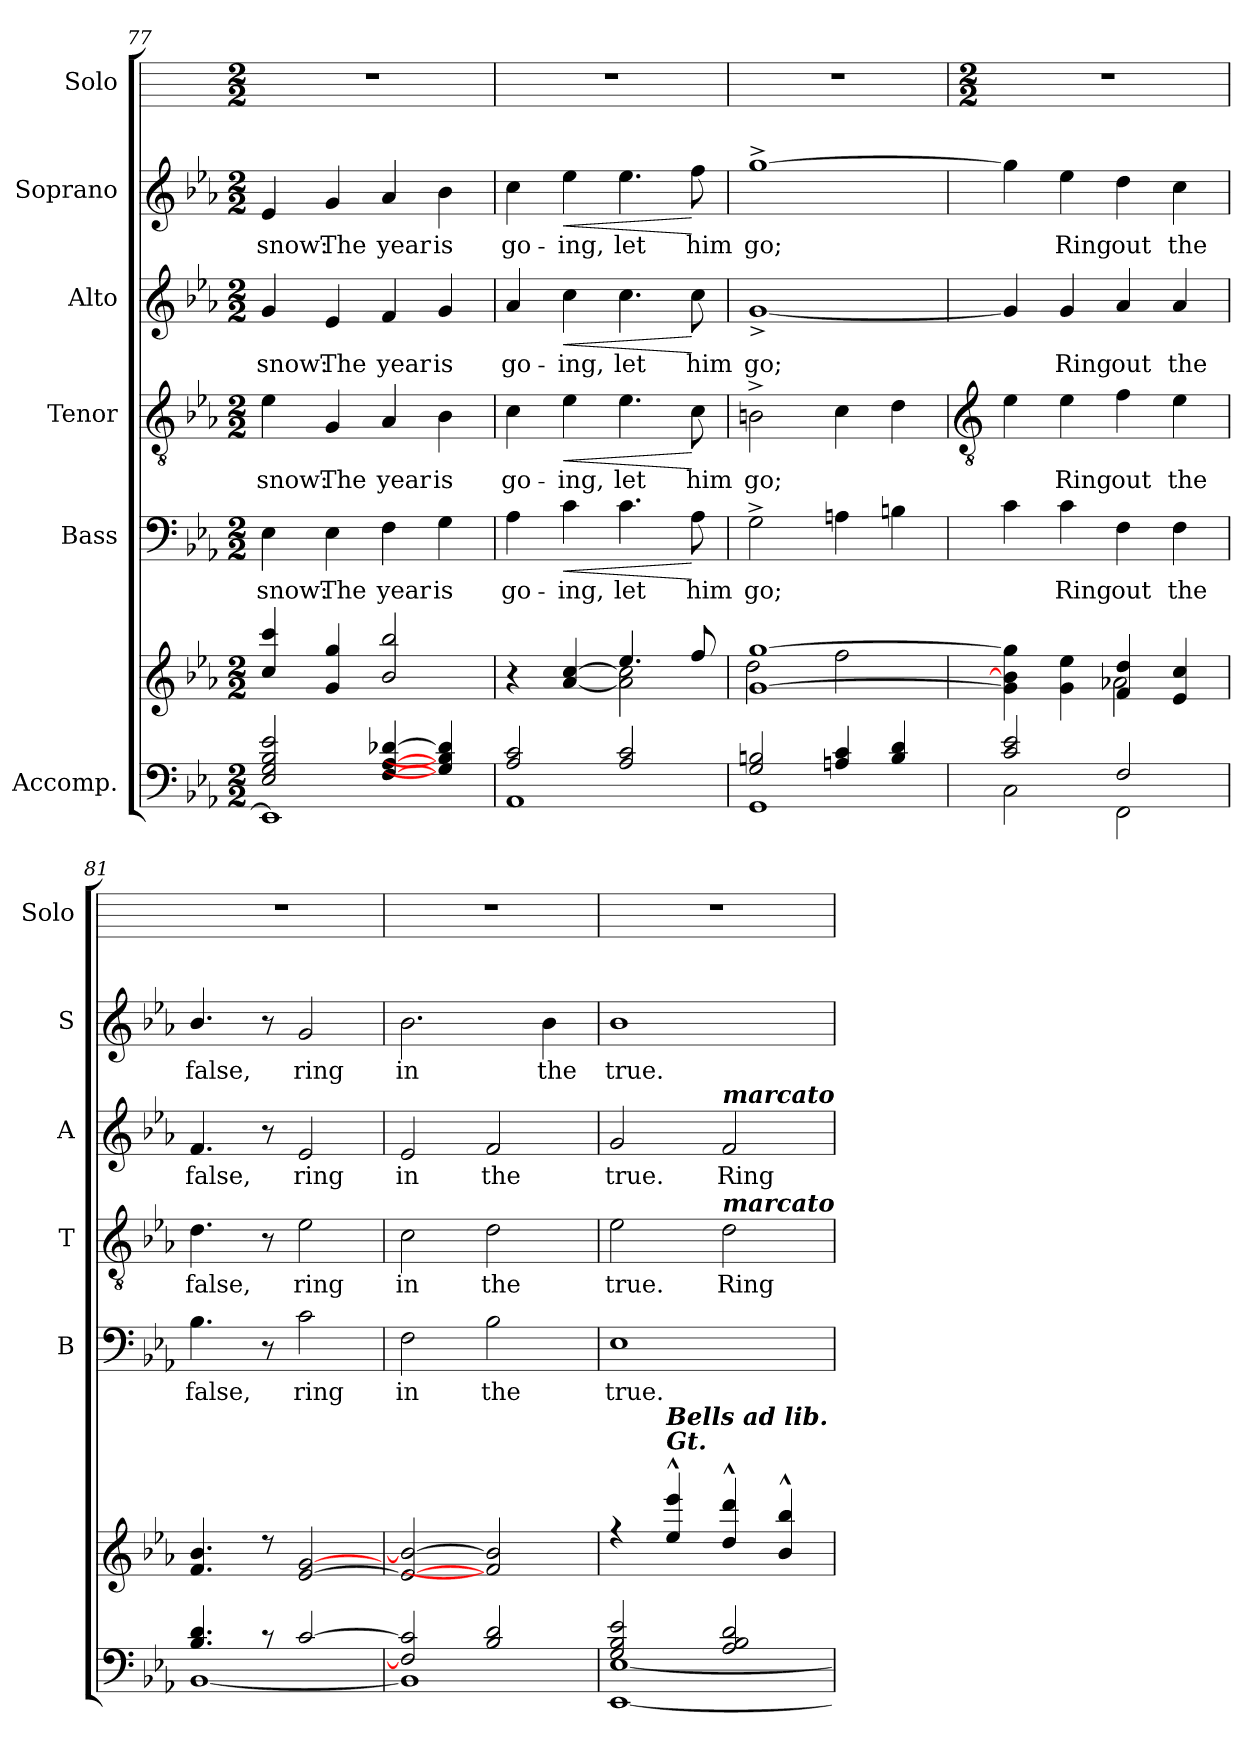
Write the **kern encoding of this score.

**kern	**kern	**kern	**text	**dynam	**kern	**text	**dynam	**kern	**text	**dynam	**kern	**text	**dynam	**kern
*part6	*part6	*part5	*part5	*part5	*part4	*part4	*part4	*part3	*part3	*part3	*part2	*part2	*part2	*part1
*staff7	*staff6	*staff5	*staff5	*staff5	*staff4	*staff4	*staff4	*staff3	*staff3	*staff3	*staff2	*staff2	*staff2	*staff1
*I"Accomp.	*	*I"Bass	*	*	*I"Tenor	*	*	*I"Alto	*	*	*I"Soprano	*	*	*I"Solo
*	*	*I'B	*	*	*I'T	*	*	*I'A	*	*	*I'S	*	*	*I'Solo
*clefF4	*clefG2	*clefF4	*	*	*clefGv2	*	*	*clefG2	*	*	*clefG2	*	*	*
*k[b-e-a-]	*k[b-e-a-]	*k[b-e-a-]	*	*	*k[b-e-a-]	*	*	*k[b-e-a-]	*	*	*k[b-e-a-]	*	*	*
*E-:	*E-:	*E-:	*	*	*E-:	*	*	*E-:	*	*	*E-:	*	*	*
*M2/2	*M2/2	*M2/2	*	*	*M2/2	*	*	*M2/2	*	*	*M2/2	*	*	*M2/2
=77	=77	=77	=77	=77	=77	=77	=77	=77	=77	=77	=77	=77	=77	=77
*^	*^	*	*	*	*	*	*	*	*	*	*	*	*	*
!	!	!	!	!	!LO:LY:b	!	!	!LO:LY:b	!	!	!LO:LY:b	!	!	!LO:LY:b	!	!
2E-/ 2G/ 2B-/ 2e-/	1EE-\]	4cc 4ccc	1ryy	4E-	snow:	.	4e-	snow:	.	4g	snow:	.	4e-	snow:	.	1r
!	!	!	!	!	!LO:LY:b	!	!	!LO:LY:b	!	!	!LO:LY:b	!	!	!LO:LY:b	!	!
.	.	4g 4gg	.	4E-	The	.	4G	The	.	4e-	The	.	4g	The	.	.
!	!	!	!	!	!LO:LY:b	!	!	!LO:LY:b	!	!	!LO:LY:b	!	!	!LO:LY:b	!	!
[4F/ [4A-/ [4d-X/	.	2b- 2bb-	.	4F	year	.	4A-	year	.	4f	year	.	4a-	year	.	.
!	!	!	!	!	!LO:LY:b	!	!	!LO:LY:b	!	!	!LO:LY:b	!	!	!LO:LY:b	!	!
4G/] 4B-/] 4d-/]	.	.	.	4G	is	.	4B-	is	.	4g	is	.	4b-	is	.	.
=78	=78	=78	=78	=78	=78	=78	=78	=78	=78	=78	=78	=78	=78	=78	=78	=78
!	!	!	!	!	!LO:LY:b	!	!	!LO:LY:b	!	!	!LO:LY:b	!	!	!LO:LY:b	!	!
2A-/ 2c/	1AA-\	2ryy	4r	4A-	go-	.	4c	go-	.	4a-	go-	.	4cc	go-	.	1r
!	!	!	!	!	!LO:LY:b	!LO:HP:b	!	!LO:LY:b	!LO:HP:b	!	!LO:LY:b	!LO:HP:b	!	!LO:LY:b	!LO:HP:b	!
.	.	.	[4a-/ [4cc/	4c	-ing,	<	4e-	-ing,	<	4cc	-ing,	<	4ee-	-ing,	<	.
!	!	!	!	!	!LO:LY:b	!	!	!LO:LY:b	!	!	!LO:LY:b	!	!	!LO:LY:b	!	!
2A-/ 2c/	.	4.ee-/	2a-\] 2cc\]	4.c	let	.	4.e-	let	.	4.cc	let	.	4.ee-	let	.	.
!	!	!	!	!	!LO:LY:b	!	!	!LO:LY:b	!	!	!LO:LY:b	!	!	!LO:LY:b	!	!
.	.	8ff/	.	8A-	him	[	8c	him	[	8cc	him	[	8ff	him	[	.
=79	=79	=79	=79	=79	=79	=79	=79	=79	=79	=79	=79	=79	=79	=79	=79	=79
!	!	!	!	!	!LO:LY:b	!	!	!LO:LY:b	!	!	!LO:LY:b	!	!	!LO:LY:b	!	!
2G/ 2Bn/	1GG\	[1g [1gg	2dd\	2G^	go;	.	2Bn^	go;	.	[1g^	go;	.	[1gg^	go;	.	1r
4An/ 4c/	.	.	2ff\	4An	.	.	4c	.	.	.	.	.	.	.	.	.
4B/ 4d/	.	.	.	4Bn	.	.	4d	.	.	.	.	.	.	.	.	.
!!LO:LB:g=z
=80	=80	=80	=80	=80	=80	=80	=80	=80	=80	=80	=80	=80	=80	=80	=80	=80
*	*	*	*	*	*	*	*clefGv2	*	*	*	*	*	*	*	*	*
*	*	*	*	*	*	*	*	*	*	*	*	*	*	*	*	*M2/2
2c/ 2e-/	2C\	4g] 4b-] 4gg]	2ryy	4c	.	.	4e-	.	.	4g]	.	.	4gg]	.	.	1r
!	!	!	!	!	!LO:LY:b	!	!	!LO:LY:b	!	!	!LO:LY:b	!	!	!LO:LY:b	!	!
.	.	4g 4ee-	.	4c	Ring	.	4e-	Ring	.	4g	Ring	.	4ee-	Ring	.	.
!	!	!	!	!	!LO:LY:b	!	!	!LO:LY:b	!	!	!LO:LY:b	!	!	!LO:LY:b	!	!
2F/	2FF\	4f 4dd	2a-X\	4F	out	.	4f	out	.	4a-	out	.	4dd	out	.	.
!	!	!	!	!	!LO:LY:b	!	!	!LO:LY:b	!	!	!LO:LY:b	!	!	!LO:LY:b	!	!
.	.	4e- 4cc	.	4F	the	.	4e-	the	.	4a-	the	.	4cc	the	.	.
=81	=81	=81	=81	=81	=81	=81	=81	=81	=81	=81	=81	=81	=81	=81	=81	=81
!	!	!	!	!	!LO:LY:b	!	!	!LO:LY:b	!	!	!LO:LY:b	!	!	!LO:LY:b	!	!
4.B-/ 4.d/	[1BB-\	4.f 4.b-	1ryy	4.B-	false,	.	4.d	false,	.	4.f	false,	.	4.b-/	false,	.	1r
8r	.	8r	.	8r	.	.	8r	.	.	8r	.	.	8r	.	.	.
!	!	!	!	!	!LO:LY:b	!	!	!LO:LY:b	!	!	!LO:LY:b	!	!	!LO:LY:b	!	!
[2c/	.	[2e- [2g	.	2c	ring	.	2e-	ring	.	2e-	ring	.	2g	ring	.	.
=82	=82	=82	=82	=82	=82	=82	=82	=82	=82	=82	=82	=82	=82	=82	=82	=82
!	!	!	!	!	!LO:LY:b	!	!	!LO:LY:b	!	!	!LO:LY:b	!	!	!LO:LY:b	!	!
2F/] 2c/]	1BB-\]	2e-_ 2b-_	1ryy	2F	in	.	2c	in	.	2e-	in	.	2.b-	in	.	1r
!	!	!	!	!	!LO:LY:b	!	!	!LO:LY:b	!	!	!LO:LY:b	!	!	!	!	!
2B-/ 2d/	.	2f] 2b-]	.	2B-	the	.	2d	the	.	2f	the	.	.	.	.	.
!	!	!	!	!	!	!	!	!	!	!	!	!	!	!LO:LY:b	!	!
.	.	.	.	.	.	.	.	.	.	.	.	.	4b-	the	.	.
=83	=83	=83	=83	=83	=83	=83	=83	=83	=83	=83	=83	=83	=83	=83	=83	=83
!	!	!	!	!	!LO:LY:b	!	!	!LO:LY:b	!	!	!LO:LY:b	!	!	!LO:LY:b	!	!
2G/ 2B-/ 2e-/	[1EE-\ [1E-\	4r	1ryy	1E-	true.	.	2e-	true.	.	2g	true.	.	1b-	true.	.	1r
!	!	!LO:TX:a:Bi:t=Gt.	!	!	!	!	!	!	!	!	!	!	!	!	!	!
!	!	!LO:TX:a:Bi:t=Bells ad lib.	!	!	!	!	!	!	!	!	!	!	!	!	!	!
.	.	4ee-^^ 4eee-^^	.	.	.	.	.	.	.	.	.	.	.	.	.	.
!	!	!	!	!	!	!	!	!	!	!LO:TX:a:Bi:t=marcato	!	!	!	!	!	!
!	!	!	!	!	!	!	!LO:TX:a:Bi:t=marcato	!	!	!	!	!	!	!	!	!
!	!	!	!	!	!	!	!	!LO:LY:b	!	!	!LO:LY:b	!	!	!	!	!
2A-/ 2B-/ 2d/	.	4dd^^ 4ddd^^	.	.	.	.	2d	Ring	.	2f	Ring	.	.	.	.	.
.	.	4b-^^ 4bb-^^	.	.	.	.	.	.	.	.	.	.	.	.	.	.
*v	*v	*	*	*	*	*	*	*	*	*	*	*	*	*	*	*
*	*v	*v	*	*	*	*	*	*	*	*	*	*	*	*	*
=	=	=	=	=	=	=	=	=	=	=	=	=	=	=
*-	*-	*-	*-	*-	*-	*-	*-	*-	*-	*-	*-	*-	*-	*-
